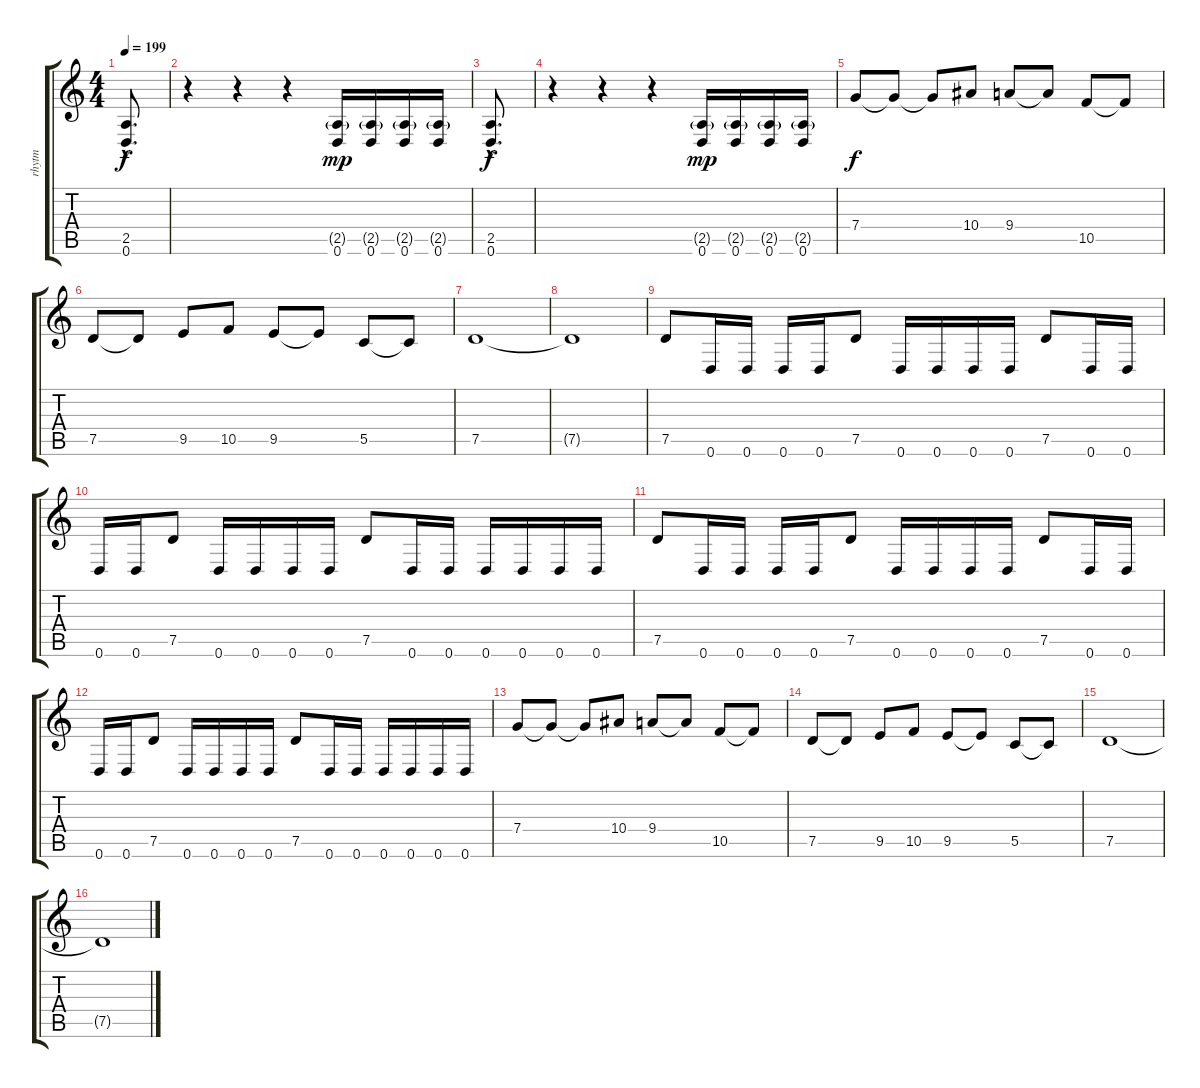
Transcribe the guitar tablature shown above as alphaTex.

\track ("rhytm" "rhytm") {instrument distortionguitar}
\staff {score tabs}
\tuning (D4 A3 F3 C3 G2 D2) {hide}
\ts (4 4)
\tempo 199
\clef g2
\ks c
(2.5{hac} 0.6{hac}).8{d dy f} |
r.4 r.4 r.4 (2.5{g} 0.6).16{dy mp} (2.5{g} 0.6).16 (2.5{g} 0.6).16 (2.5{g} 0.6).16 |
(2.5{hac} 0.6{hac}).8{d dy f} |
r.4 r.4 r.4 (2.5{g} 0.6).16{dy mp} (2.5{g} 0.6).16 (2.5{g} 0.6).16 (2.5{g} 0.6).16 |
7.4.8{dy f} 7.4{t}.8 7.4{t}.8 10.4.8 9.4.8 9.4{t}.8 10.5.8 10.5{t}.8 |
7.5.8 7.5{t}.8 9.5.8 10.5.8 9.5.8 9.5{t}.8 5.5.8 5.5{t}.8 |
7.5.1 |
7.5{t}.1 |
7.5.8 0.6.16 0.6.16 0.6.16 0.6.16 7.5.8 0.6.16 0.6.16 0.6.16 0.6.16 7.5.8 0.6.16 0.6.16 |
0.6.16 0.6.16 7.5.8 0.6.16 0.6.16 0.6.16 0.6.16 7.5.8 0.6.16 0.6.16 0.6.16 0.6.16 0.6.16 0.6.16 |
7.5.8 0.6.16 0.6.16 0.6.16 0.6.16 7.5.8 0.6.16 0.6.16 0.6.16 0.6.16 7.5.8 0.6.16 0.6.16 |
0.6.16 0.6.16 7.5.8 0.6.16 0.6.16 0.6.16 0.6.16 7.5.8 0.6.16 0.6.16 0.6.16 0.6.16 0.6.16 0.6.16 |
7.4.8 7.4{t}.8 7.4{t}.8 10.4.8 9.4.8 9.4{t}.8 10.5.8 10.5{t}.8 |
7.5.8 7.5{t}.8 9.5.8 10.5.8 9.5.8 9.5{t}.8 5.5.8 5.5{t}.8 |
7.5.1 |
7.5{t}.1
